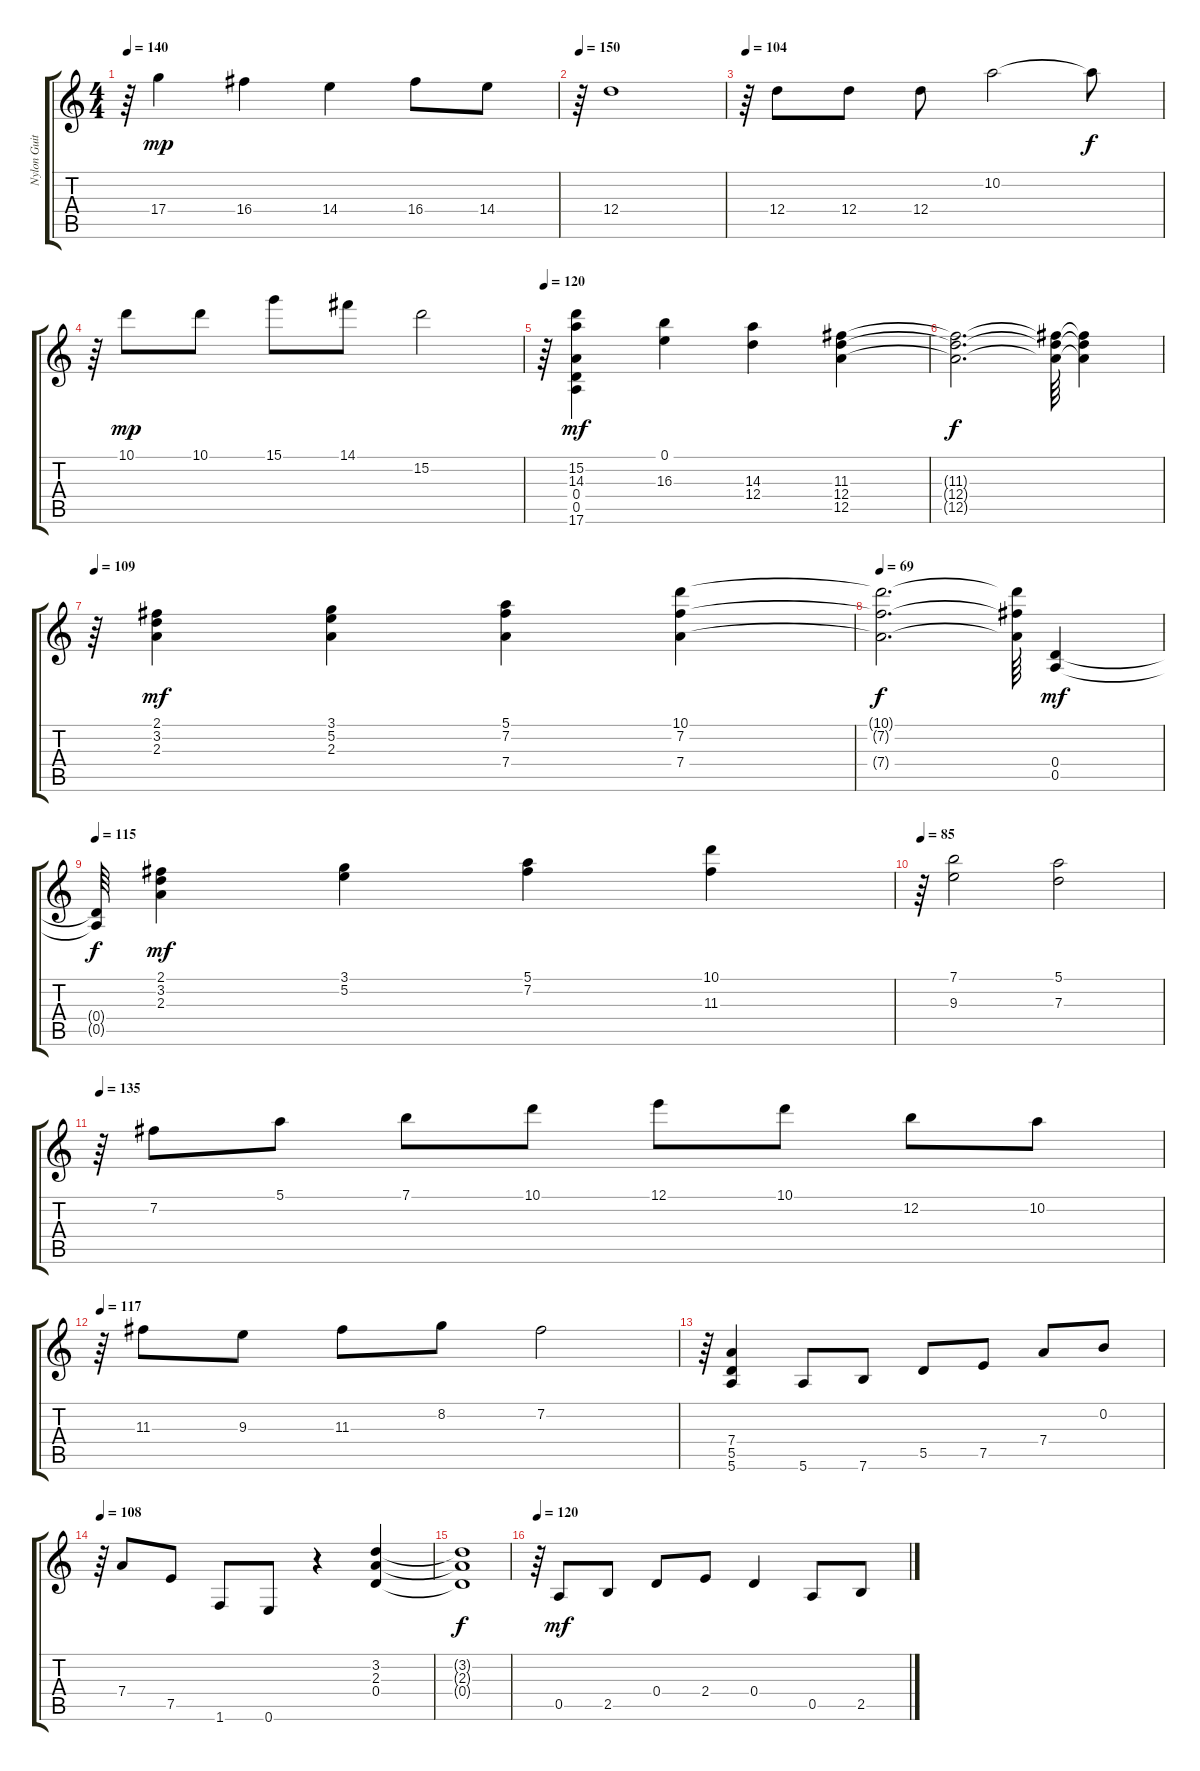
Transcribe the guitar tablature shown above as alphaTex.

\track ("Nylon Guitar" "Nylon Guit") {instrument acousticguitarnylon}
\staff {score tabs}
\tuning (E4 B3 G3 D3 A2 E2) {hide}
\ts (4 4)
\tempo 140
\clef g2
\ks c
r.64{dy mp} 17.4.4 16.4.4 14.4.4 16.4.8 14.4.8 |
\tempo 150
r.64 12.4.1 |
\tempo 104
r.64 12.4.8 12.4.8 12.4.8 10.2.2 10.2{t}.8{dy f} |
r.64 10.1.8{dy mp} 10.1.8 15.1.8 14.1.8 15.2.2 |
\tempo 120
r.64 (15.2 14.3 0.4 0.5 17.6).4{dy mf} (0.1 16.3).4 (14.3 12.4).4 (11.3 12.4 12.5).4 |
(11.3{t} 12.4{t} 12.5{t}).2{d dy f} (11.3{t} 12.4{t} 12.5{t}).64 (11.3{t} 12.4{t} 12.5{t}).4 |
\tempo 109
r.64 (2.1 3.2 2.3).4{dy mf} (3.1 5.2 2.3).4 (5.1 7.2 7.4).4 (10.1 7.2 7.4).4 |
\tempo 69
(10.1{t} 7.2{t} 7.4{t}).2{d dy f} (10.1{t} 7.2{t} 7.4{t}).64 (0.4 0.5).4{dy mf} |
\tempo 115
(0.4{t} 0.5{t}).64{dy f} (2.1 3.2 2.3).4{dy mf} (3.1 5.2).4 (5.1 7.2).4 (10.1 11.3).4 |
\tempo 85
r.64 (7.1 9.3).2 (5.1 7.3).2 |
\tempo 135
r.64 7.2.8 5.1.8 7.1.8 10.1.8 12.1.8 10.1.8 12.2.8 10.2.8 |
\tempo 117
r.64 11.3.8 9.3.8 11.3.8 8.2.8 7.2.2 |
r.64 (7.4 5.5 5.6).4 5.6.8 7.6.8 5.5.8 7.5.8 7.4.8 0.2.8 |
\tempo 108
r.64 7.4.8 7.5.8 1.6.8 0.6.8 r.4 (3.2 2.3 0.4).4 |
(3.2{t} 2.3{t} 0.4{t}).1{dy f} |
\tempo 120
r.64 0.5.8{dy mf} 2.5.8 0.4.8 2.4.8 0.4.4 0.5.8 2.5.8
